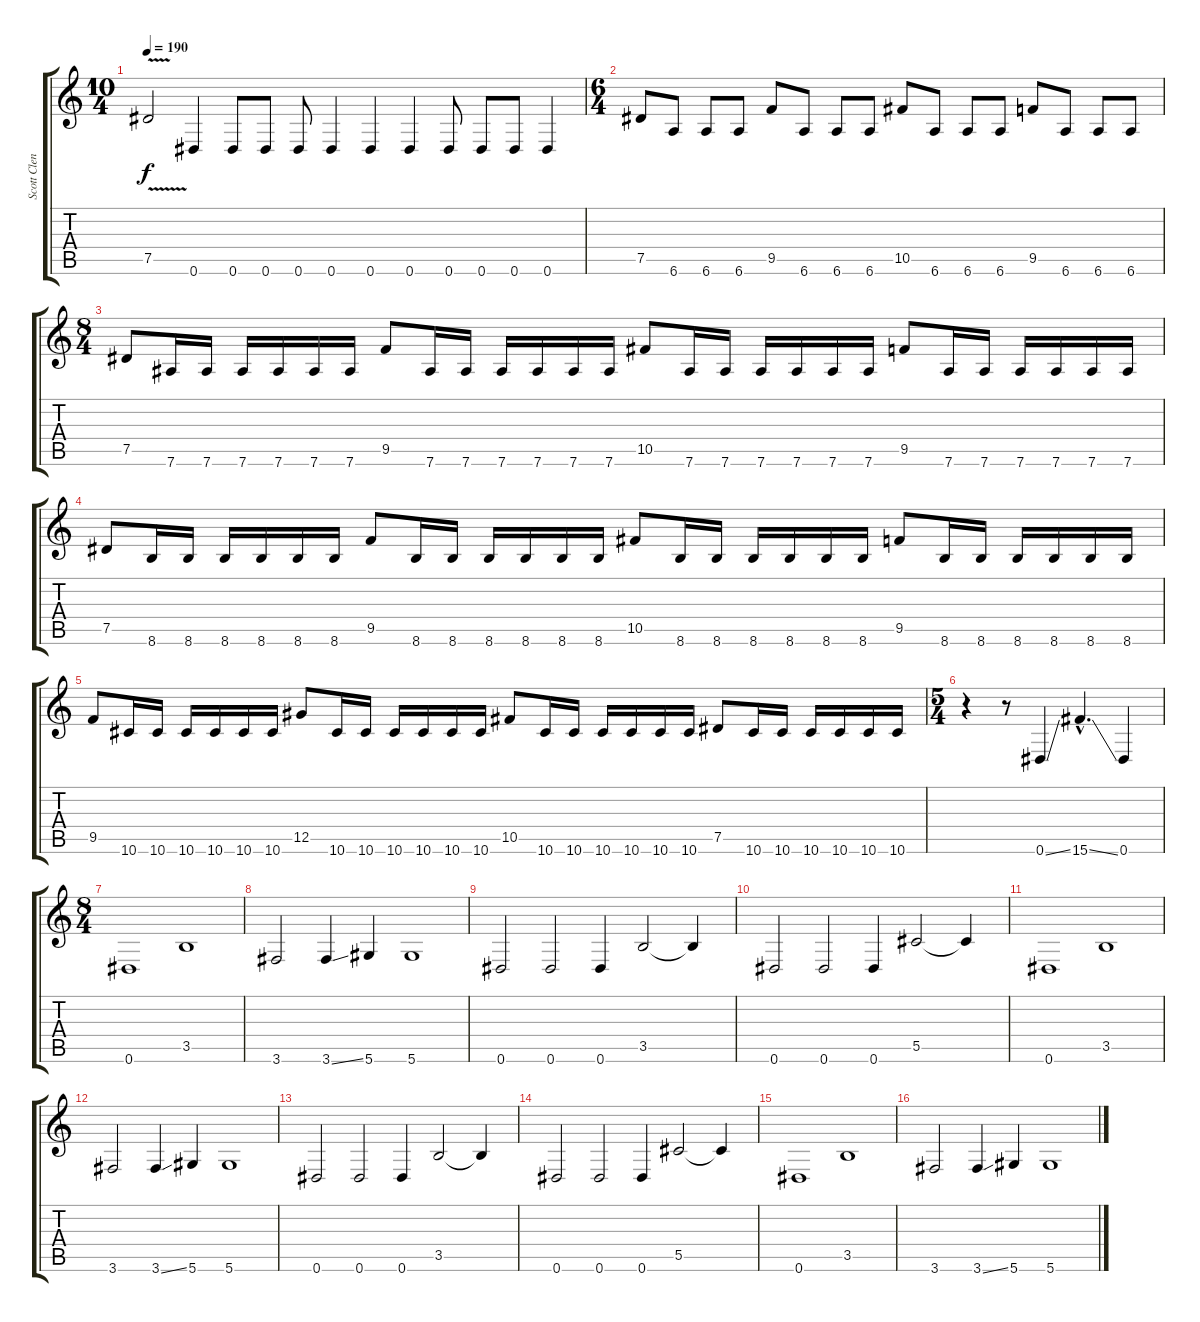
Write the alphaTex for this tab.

\track ("Scott Clendenin" "Scott Clen") {instrument electricbasspick}
\staff {score tabs}
\tuning (Eb4 Bb3 Gb3 Db3 Ab2 Eb2) {hide}
\ts (10 4)
\tempo 190
\clef g2
\ks c
7.5{v}.2{dy f} 0.6.4 0.6.8 0.6.8 0.6.8 0.6.4 0.6.4 0.6.4 0.6.8 0.6.8 0.6.8 0.6.4 |
\ts (6 4)
7.5.8 6.6.8 6.6.8 6.6.8 9.5.8 6.6.8 6.6.8 6.6.8 10.5.8 6.6.8 6.6.8 6.6.8 9.5.8 6.6.8 6.6.8 6.6.8 |
\ts (8 4)
7.5.8 7.6.16 7.6.16 7.6.16 7.6.16 7.6.16 7.6.16 9.5.8 7.6.16 7.6.16 7.6.16 7.6.16 7.6.16 7.6.16 10.5.8 7.6.16 7.6.16 7.6.16 7.6.16 7.6.16 7.6.16 9.5.8 7.6.16 7.6.16 7.6.16 7.6.16 7.6.16 7.6.16 |
7.5.8 8.6.16 8.6.16 8.6.16 8.6.16 8.6.16 8.6.16 9.5.8 8.6.16 8.6.16 8.6.16 8.6.16 8.6.16 8.6.16 10.5.8 8.6.16 8.6.16 8.6.16 8.6.16 8.6.16 8.6.16 9.5.8 8.6.16 8.6.16 8.6.16 8.6.16 8.6.16 8.6.16 |
9.5.8 10.6.16 10.6.16 10.6.16 10.6.16 10.6.16 10.6.16 12.5.8 10.6.16 10.6.16 10.6.16 10.6.16 10.6.16 10.6.16 10.5.8 10.6.16 10.6.16 10.6.16 10.6.16 10.6.16 10.6.16 7.5.8 10.6.16 10.6.16 10.6.16 10.6.16 10.6.16 10.6.16 |
\ts (5 4)
r.4 r.8 0.6{ss}.4 15.6{ss hac}.4{d} 0.6.4 |
\ts (8 4)
0.6.1 3.5.1 |
3.6.2 3.6{ss}.4 5.6.4 5.6.1 |
0.6.2 0.6.2 0.6.4 3.5.2 3.5{t}.4 |
0.6.2 0.6.2 0.6.4 5.5.2 5.5{t}.4 |
0.6.1 3.5.1 |
3.6.2 3.6{ss}.4 5.6.4 5.6.1 |
0.6.2 0.6.2 0.6.4 3.5.2 3.5{t}.4 |
0.6.2 0.6.2 0.6.4 5.5.2 5.5{t}.4 |
0.6.1 3.5.1 |
3.6.2 3.6{ss}.4 5.6.4 5.6.1
